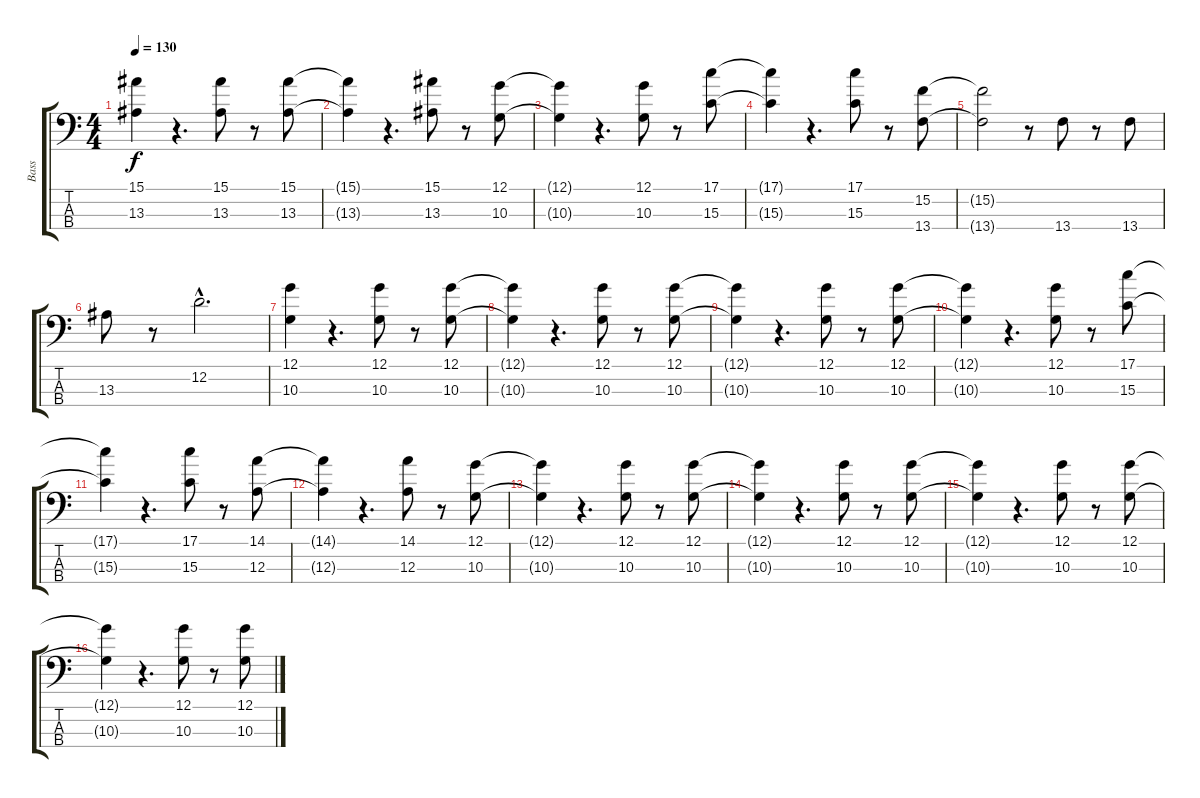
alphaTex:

\track ("Bass" "Bass") {instrument slapbass2}
\staff {score tabs}
\tuning (G2 D2 A1 E1) {hide}
\ts (4 4)
\tempo 130
\clef f4
\ks c
(15.1{t} 13.3{t}).4{dy f} r.4{d} (15.1 13.3).8 r.8 (15.1 13.3).8 |
(15.1{t} 13.3{t}).4 r.4{d} (15.1 13.3).8 r.8 (12.1 10.3).8 |
(12.1{t} 10.3{t}).4 r.4{d} (12.1 10.3).8 r.8 (17.1 15.3).8 |
(17.1{t} 15.3{t}).4 r.4{d} (17.1 15.3).8 r.8 (15.2 13.4).8 |
(15.2{t} 13.4{t}).2 r.8 13.4.8 r.8 13.4.8 |
13.3.8 r.8 12.2{hac}.2{d} |
(12.1 10.3).4 r.4{d} (12.1 10.3).8 r.8 (12.1 10.3).8 |
(12.1{t} 10.3{t}).4 r.4{d} (12.1 10.3).8 r.8 (12.1 10.3).8 |
(12.1{t} 10.3{t}).4 r.4{d} (12.1 10.3).8 r.8 (12.1 10.3).8 |
(12.1{t} 10.3{t}).4 r.4{d} (12.1 10.3).8 r.8 (17.1 15.3).8 |
(17.1{t} 15.3{t}).4 r.4{d} (17.1 15.3).8 r.8 (14.1 12.3).8 |
(14.1{t} 12.3{t}).4 r.4{d} (14.1 12.3).8 r.8 (12.1 10.3).8 |
(12.1{t} 10.3{t}).4 r.4{d} (12.1 10.3).8 r.8 (12.1 10.3).8 |
(12.1{t} 10.3{t}).4 r.4{d} (12.1 10.3).8 r.8 (12.1 10.3).8 |
(12.1{t} 10.3{t}).4 r.4{d} (12.1 10.3).8 r.8 (12.1 10.3).8 |
(12.1{t} 10.3{t}).4 r.4{d} (12.1 10.3).8 r.8 (12.1 10.3).8
